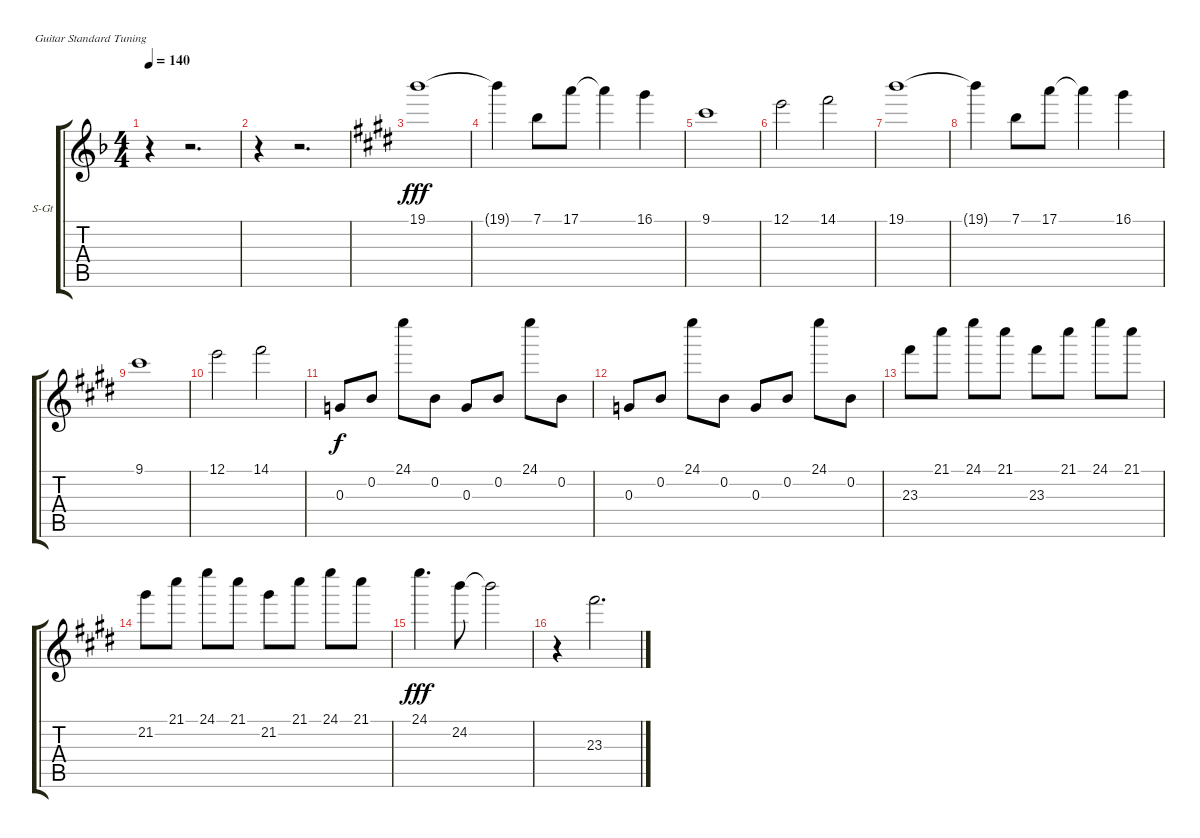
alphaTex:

\bracketExtendMode groupsimilarinstruments
\firstSystemTrackNameOrientation horizontal
\otherSystemsTrackNameOrientation horizontal
\track ("Glockenspiel" "S-Gt") {instrument glockenspiel}
\staff {score tabs}
\tuning (E4 B3 G3 D3 A2 E2)
\displaytranspose 12
\ts (4 4)
\tempo 140
\clef g2
\ks f
r.4{dy f} r.2{d} |
r.4 r.2{d} |
\ks e
19.1.1{dy fff} |
19.1{t}.4 7.1.8 17.1.8 17.1{t}.4 16.1.4 |
9.1.1 |
12.1.2 14.1.2 |
19.1.1 |
19.1{t}.4 7.1.8 17.1.8 17.1{t}.4 16.1.4 |
9.1.1 |
12.1.2 14.1.2 |
0.3.8{dy f} 0.2.8 24.1.8 0.2.8 0.3.8 0.2.8 24.1.8 0.2.8 |
0.3.8 0.2.8 24.1.8 0.2.8 0.3.8 0.2.8 24.1.8 0.2.8 |
23.3.8 21.1.8 24.1.8 21.1.8 23.3.8 21.1.8 24.1.8 21.1.8 |
21.2.8 21.1.8 24.1.8 21.1.8 21.2.8 21.1.8 24.1.8 21.1.8 |
24.1.4{d dy fff} 24.2.8 24.2{t}.2 |
r.4 23.3.2{d}
